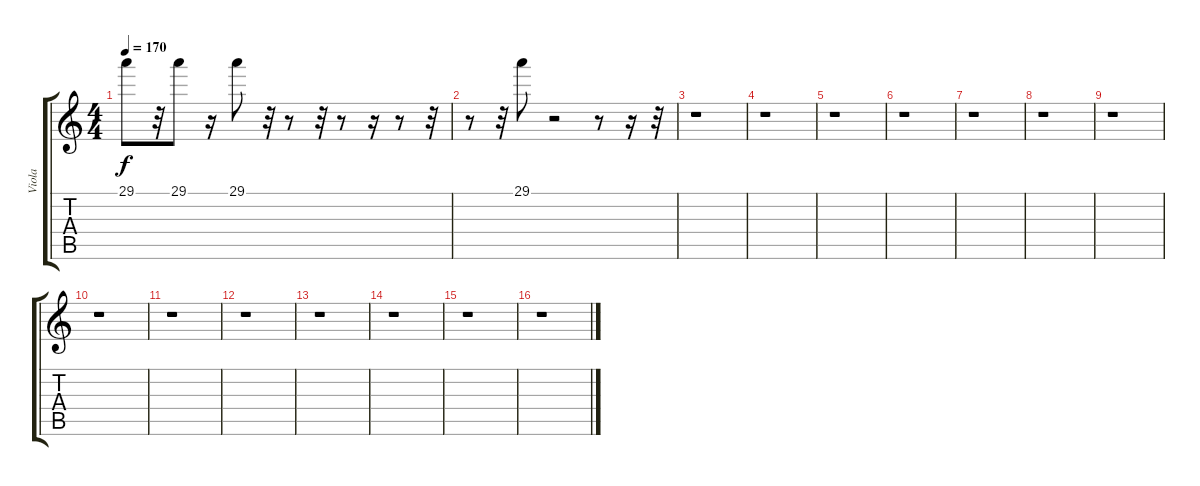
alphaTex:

\track ("Viola" "Viola") {instrument viola}
\staff {score tabs}
\tuning (E4 B3 G3 D3 A2 E2) {hide}
\ts (4 4)
\tempo 170
\clef g2
\ks c
29.1.8{dy f} r.32 29.1.8 r.16 29.1.8 r.32 r.8 r.32 r.8 r.16 r.8 r.32 |
r.8 r.32 29.1.8 r.2 r.8 r.16 r.32 |
r.1 |
r.1 |
r.1 |
r.1 |
r.1 |
r.1 |
r.1 |
r.1 |
r.1 |
r.1 |
r.1 |
r.1 |
r.1 |
r.1
